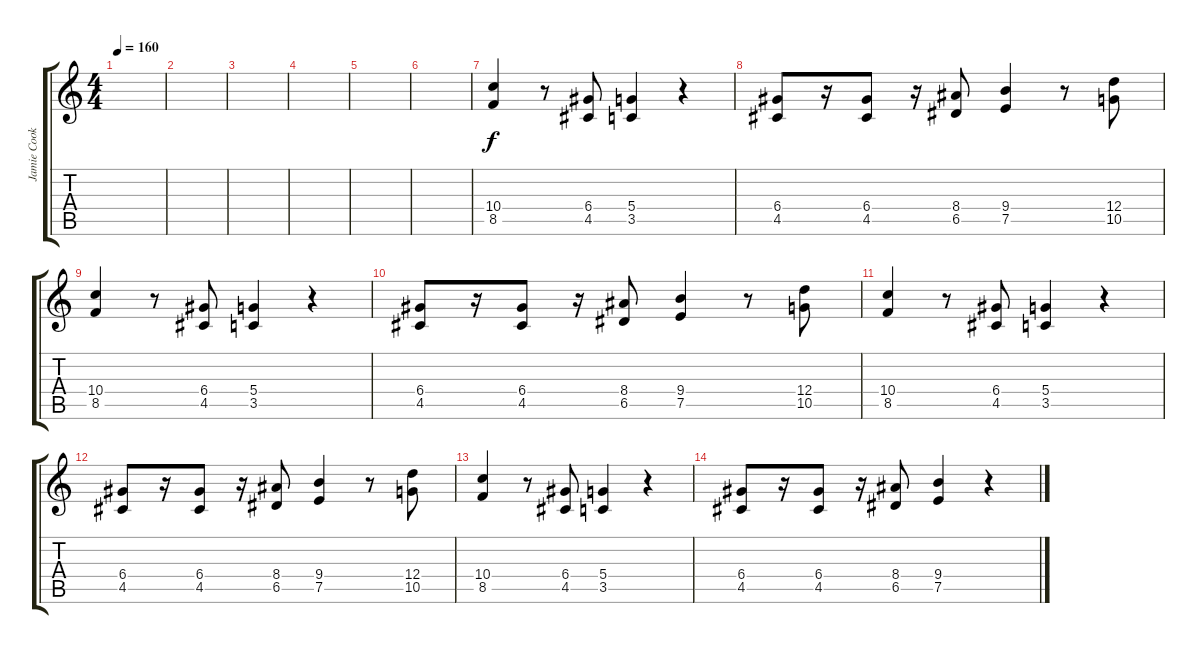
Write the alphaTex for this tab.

\track ("Jamie Cook" "Jamie Cook") {instrument distortionguitar}
\staff {score tabs}
\tuning (E4 B3 G3 D3 A2 E2) {hide}
\ts (4 4)
\tempo 160
\clef g2
\ks c
|
|
|
|
|
|
(10.4 8.5).4{volume 12} r.8 (6.4 4.5).8 (5.4 3.5).4 r.4 |
(6.4 4.5).8 r.16 (6.4 4.5).8 r.16 (8.4 6.5).8 (9.4 7.5).4 r.8 (12.4 10.5).8 |
(10.4 8.5).4 r.8 (6.4 4.5).8 (5.4 3.5).4 r.4 |
(6.4 4.5).8 r.16 (6.4 4.5).8 r.16 (8.4 6.5).8 (9.4 7.5).4 r.8 (12.4 10.5).8 |
(10.4 8.5).4 r.8 (6.4 4.5).8 (5.4 3.5).4 r.4 |
(6.4 4.5).8 r.16 (6.4 4.5).8 r.16 (8.4 6.5).8 (9.4 7.5).4 r.8 (12.4 10.5).8 |
(10.4 8.5).4 r.8 (6.4 4.5).8 (5.4 3.5).4 r.4 |
(6.4 4.5).8 r.16 (6.4 4.5).8 r.16 (8.4 6.5).8 (9.4 7.5).4 r.4
